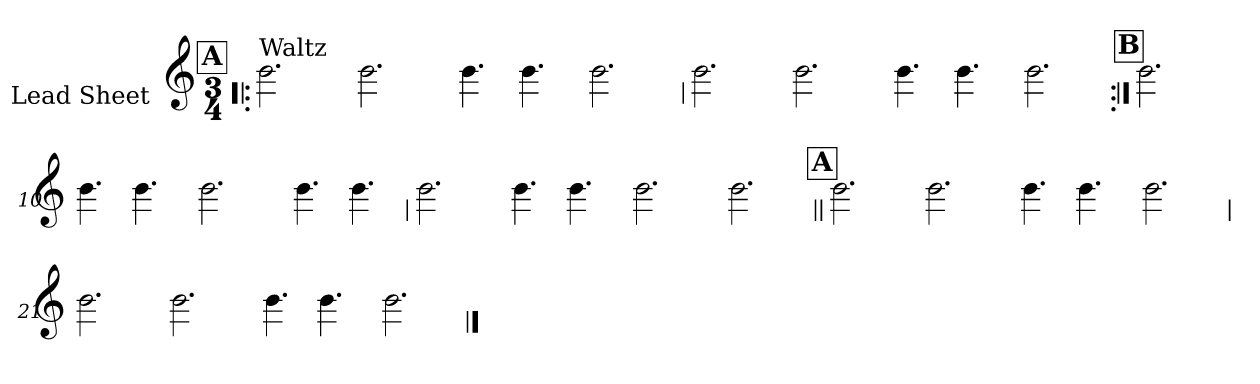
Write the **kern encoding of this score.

**kern
*part1
*staff1
*I"Lead Sheet
*stria0
*clefG2
*k[]
*C:
*M3/4
!!LO:REH:place=s1:a:t=A
=1!|:
!LO:TX:a:t=Waltz
2.b
=2-
2.b
=3-
4.b
4.b
=4-
2.b
!!LO:LB:g=z
=5
2.b
=6-
2.b
=7-
4.b
4.b
=8-
2.b
!!LO:LB:g=z
!!LO:REH:place=s1:a:t=B
=9:|!
2.b
=10-
4.b
4.b
=11-
2.b
=12-
4.b
4.b
!!LO:LB:g=z
=13
2.b
=14-
4.b
4.b
=15-
2.b
=16-
2.b
!!LO:LB:g=z
!!LO:REH:place=s1:a:t=A
=17||
2.b
=18-
2.b
=19-
4.b
4.b
=20-
2.b
!!LO:LB:g=z
=21
2.b
=22-
2.b
=23-
4.b
4.b
=24-
2.b
==
*-
